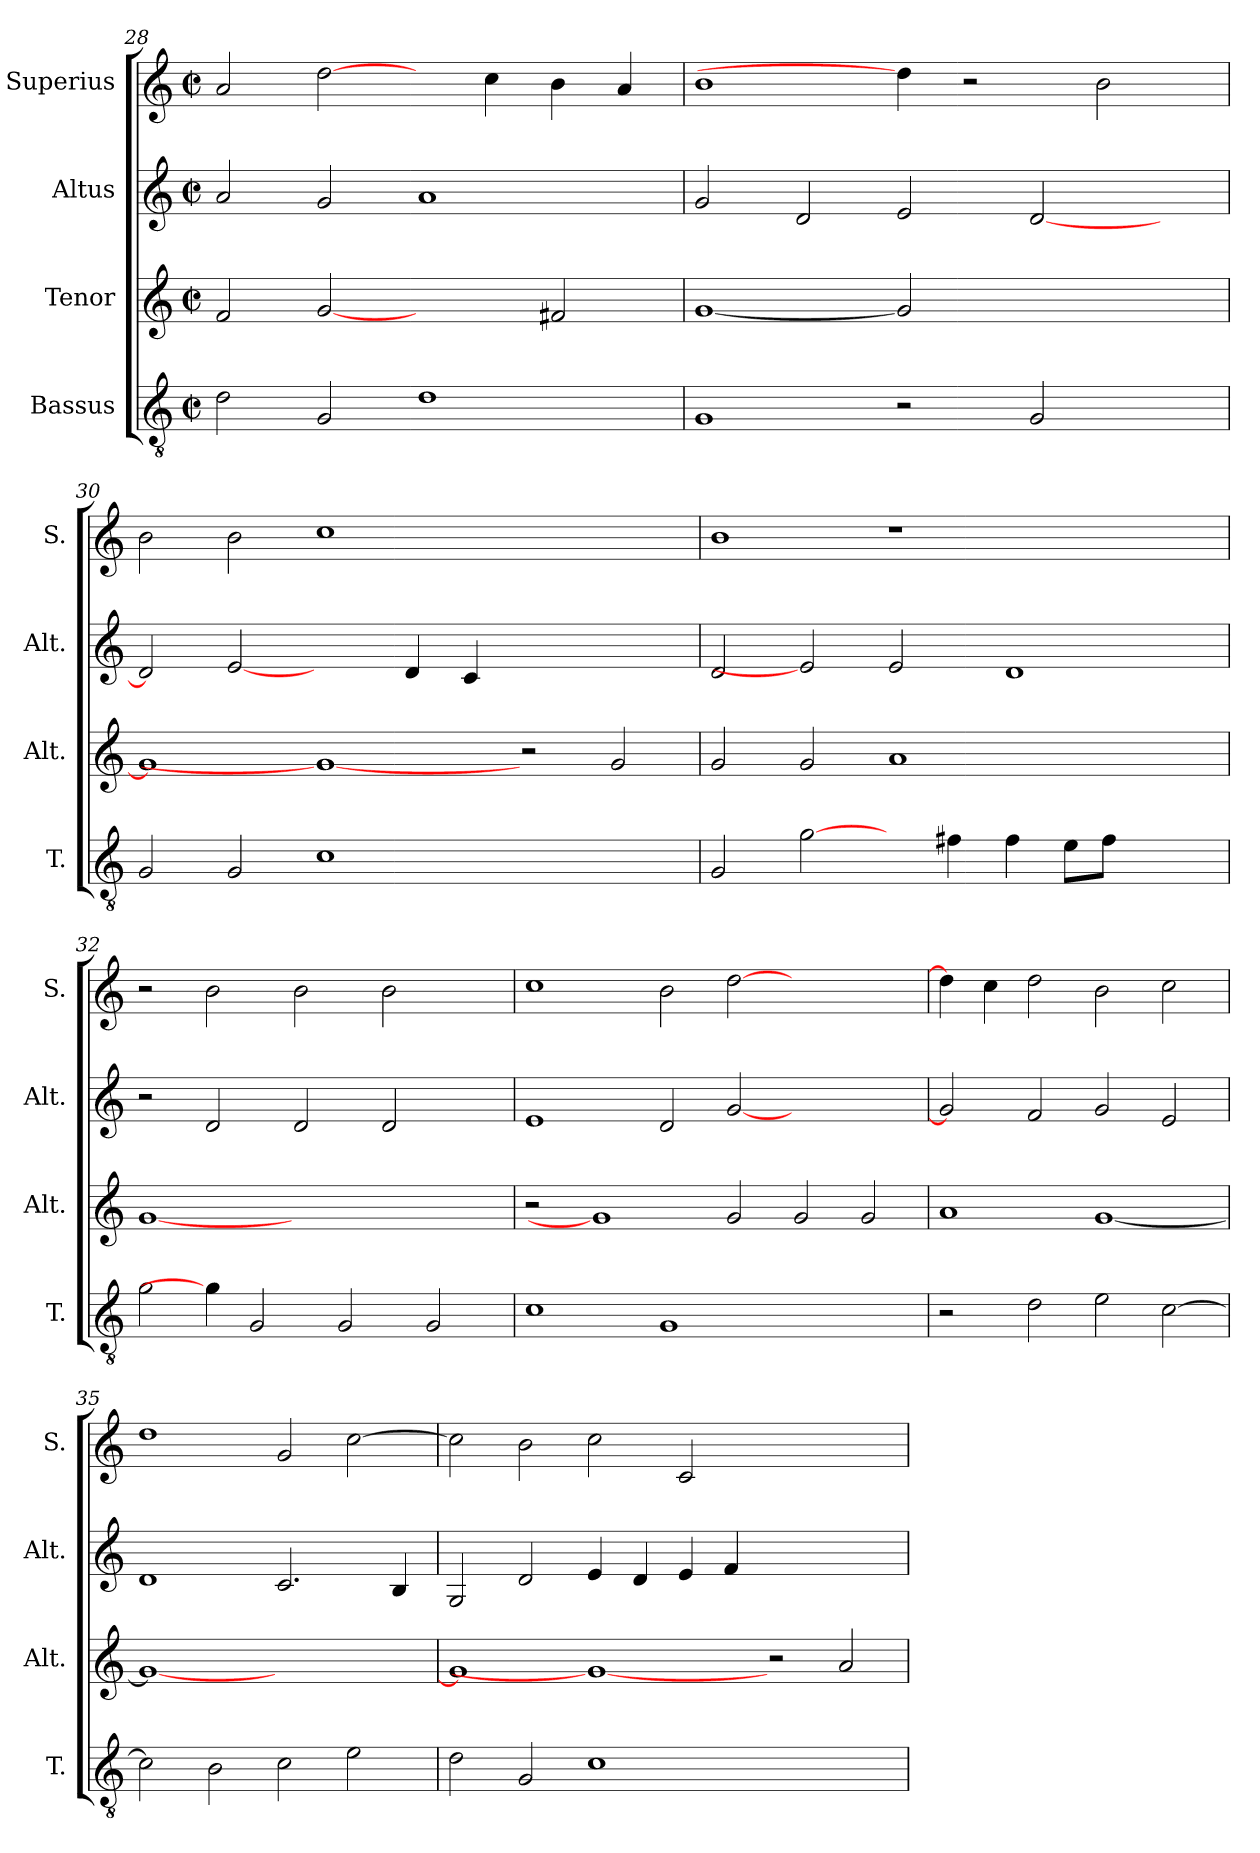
**kern	**kern	**kern	**kern
*part4	*part3	*part2	*part1
*staff4	*staff3	*staff2	*staff1
*I"Bassus	*I"Tenor	*I"Altus	*I"Superius
*I'T.	*I'Alt.	*I'Alt.	*I'S.
!!LO:PB:g=z
*clefGv2	*clefG2	*clefG2	*clefG2
*ITrd7c12	*	*	*
*k[]	*k[]	*k[]	*k[]
*C:	*C:	*C:	*C:
*M2/2	*M2/2	*M2/2	*M2/2
*met(c|)	*met(c|)	*met(c|)	*met(c|)
=28	=28	=28	=28
2Di\	2fi/	2ai/	2ai/
2GGi/	[2gi	2gi/	[2ddi\
1Di	2ryy	1ai	4ryy
.	.	.	4cci\
.	2f#Xi/	.	4bi\
.	.	.	4ai/
=29	=29	=29	=29
1GGi	[<1gi	2gi/	1bi
.	.	2di/	.
2r	2gi]	2ei/	4ddi\]
.	.	.	2r
2GGi/	2.ryy	[<2di/	.
.	.	.	2bi\
4ryy	.	4ryy	.
=30	=30	=30	=30
2GGi/	1gi]	2di/]	2bi\
2GGi/	.	[2ei	2bi\
1Ci	1gi_	2ryy	1cci
.	.	4di/	.
.	.	4ci/	.
1ryy	2r	1ryy	1ryy
.	2gi/	.	.
=31	=31	=31	=31
2GGi/	2gi/	2di/	1bi
[2Gi\	2gi/	2ei]	.
4ryy	1ai	2ei/	1r
4F#Xi\	.	.	.
4F#i\	.	1di	.
8Ei\L	.	.	.
8F#i\J	.	.	.
2ryy	2ryy	.	2ryy
!!LO:LB:g=z
=32	=32	=32	=32
2Gi\	[1gi	2r	2r
4Gi\]	.	2di/	2bi\
2GGi/	.	.	.
.	1ryy	2di/	2bi\
2GGi/	.	.	.
.	.	2di/	2bi\
2GGi/	.	.	.
.	4ryy	4ryy	4ryy
=33	=33	=33	=33
1Ci	2r	1ei	1cci
.	1gi]	.	.
1GGi	.	2di/	2bi\
.	2gi/	[<2gi/	[>2ddi\
1ryy	2gi/	1ryy	1ryy
.	2gi/	.	.
=34	=34	=34	=34
2r	1ai	2gi/]	4ddi\]
.	.	.	4cci\
2Di\	.	2fi/	2ddi\
2Ei\	[<1gi	2gi/	2bi\
[>2Ci\	.	2ei/	2cci\
=35	=35	=35	=35
2Ci\]	1gi_<	1di	1ddi
2BBi\	.	.	.
2Ci\	1ryy	2.ci/	2gi/
2Ei\	.	.	[>2cci\
.	.	4Bi/	.
=36	=36	=36	=36
2Di\	1gi]	2Gi/	2cci\]
2GGi/	.	2di/	2bi\
1Ci	1gi_	4ei/	2cci\
.	.	4di/	.
.	.	4ei/	2ci/
.	.	4fi/	.
1ryy	2r	1ryy	1ryy
.	2ai/	.	.
=	=	=	=
*-	*-	*-	*-
